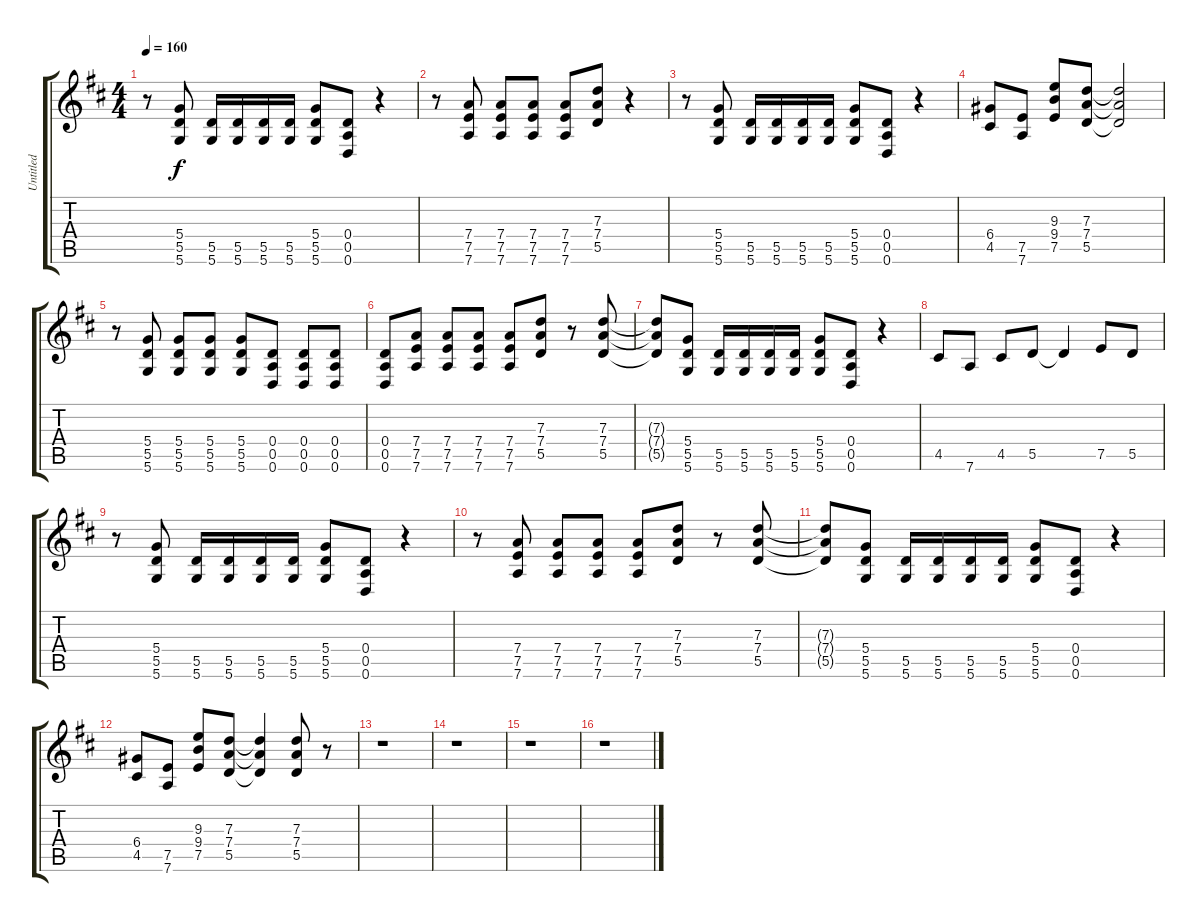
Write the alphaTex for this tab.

\track ("Untitled" "Untitled") {instrument overdrivenguitar}
\staff {score tabs}
\tuning (E4 B3 G3 D3 A2 D2) {hide}
\ts (4 4)
\tempo 160
\clef g2
\ks d
r.8{dy f} (5.4 5.5 5.6).8 (5.5 5.6).16 (5.5 5.6).16 (5.5 5.6).16 (5.5 5.6).16 (5.4 5.5 5.6).8 (0.4 0.5 0.6).8 r.4 |
r.8 (7.4 7.5 7.6).8 (7.4 7.5 7.6).8 (7.4 7.5 7.6).8 (7.4 7.5 7.6).8 (7.3 7.4 5.5).8 r.4 |
r.8 (5.4 5.5 5.6).8 (5.5 5.6).16 (5.5 5.6).16 (5.5 5.6).16 (5.5 5.6).16 (5.4 5.5 5.6).8 (0.4 0.5 0.6).8 r.4 |
(6.4 4.5).8 (7.5 7.6).8 (9.3 9.4 7.5).8 (7.3 7.4 5.5).8 (7.3{t} 7.4{t} 5.5{t}).2 |
r.8 (5.4 5.5 5.6).8 (5.4 5.5 5.6).8 (5.4 5.5 5.6).8 (5.4 5.5 5.6).8 (0.4 0.5 0.6).8 (0.4 0.5 0.6).8 (0.4 0.5 0.6).8 |
(0.4 0.5 0.6).8 (7.4 7.5 7.6).8 (7.4 7.5 7.6).8 (7.4 7.5 7.6).8 (7.4 7.5 7.6).8 (7.3 7.4 5.5).8 r.8 (7.3 7.4 5.5).8 |
(7.3{t} 7.4{t} 5.5{t}).8 (5.4 5.5 5.6).8 (5.5 5.6).16 (5.5 5.6).16 (5.5 5.6).16 (5.5 5.6).16 (5.4 5.5 5.6).8 (0.4 0.5 0.6).8 r.4 |
4.5.8 7.6.8 4.5.8 5.5.8 5.5{t}.4 7.5.8 5.5.8 |
r.8 (5.4 5.5 5.6).8 (5.5 5.6).16 (5.5 5.6).16 (5.5 5.6).16 (5.5 5.6).16 (5.4 5.5 5.6).8 (0.4 0.5 0.6).8 r.4 |
r.8 (7.4 7.5 7.6).8 (7.4 7.5 7.6).8 (7.4 7.5 7.6).8 (7.4 7.5 7.6).8 (7.3 7.4 5.5).8 r.8 (7.3 7.4 5.5).8 |
(7.3{t} 7.4{t} 5.5{t}).8 (5.4 5.5 5.6).8 (5.5 5.6).16 (5.5 5.6).16 (5.5 5.6).16 (5.5 5.6).16 (5.4 5.5 5.6).8 (0.4 0.5 0.6).8 r.4 |
(6.4 4.5).8 (7.5 7.6).8 (9.3 9.4 7.5).8 (7.3 7.4 5.5).8 (7.3{t} 7.4{t} 5.5{t}).4 (7.3 7.4 5.5).8 r.8 |
r.1 |
r.1 |
r.1 |
r.1
